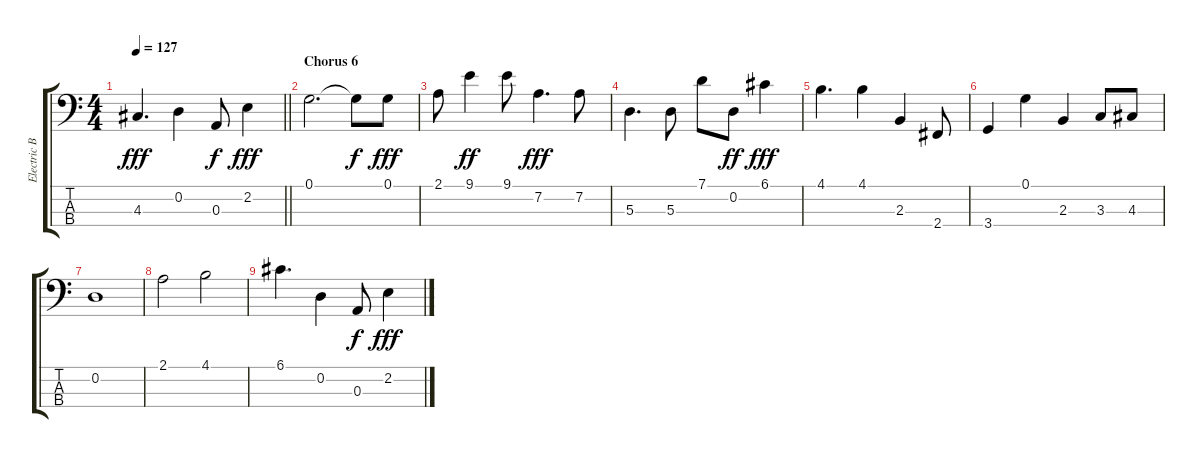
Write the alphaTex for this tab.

\track ("Electric Bass" "Electric B") {instrument electricbassfinger}
\staff {score tabs}
\tuning (G2 D2 A1 E1) {hide}
\ts (4 4)
\tempo 127
\clef f4
\barLineRight lightlight
\ks c
4.3.4{d dy fff} 0.2.4 0.3.8{dy f} 2.2.4{dy fff} |
\section ("" "Chorus 6")
0.1.2{d} 0.1{t}.8{dy f} 0.1.8{dy fff} |
2.1.8 9.1.4{dy ff} 9.1.8 7.2.4{d dy fff} 7.2.8 |
5.3.4{d} 5.3.8 7.1.8 0.2.8{dy ff} 6.1.4{dy fff} |
4.1.4{d} 4.1.4 2.3.4 2.4.8 |
3.4.4 0.1.4 2.3.4 3.3.8 4.3.8 |
0.2.1 |
2.1.2 4.1.2 |
6.1.4{d} 0.2.4 0.3.8{dy f} 2.2.4{dy fff}
